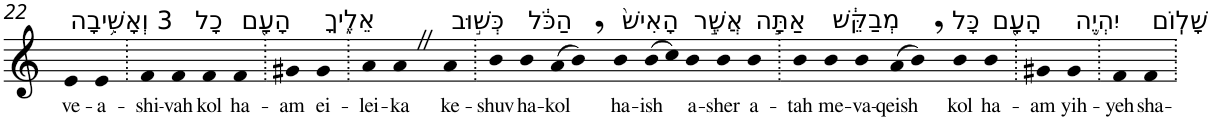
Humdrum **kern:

**kern	**text
*part1	*part1
*staff1	*staff1
*I"Piano	*
*I'Pno	*
!!LO:PB:g=z
*clefG2	*
*k[]	*
=22	=22
!LO:TX:a:t=3 וְאָשִׁ֥יבָה	!
!	!LO:LY:b
4e	ve-
!	!LO:LY:b
4e	-a-
=23.	=23.
!	!LO:LY:b
4f	-shi-
!	!LO:LY:b
4f	-vah
!LO:TX:a:t=כָל	!
!	!LO:LY:b
4f	kol
!LO:TX:a:t=הָעָ֖ם	!
!	!LO:LY:b
4f	ha-
=24.	=24.
!	!LO:LY:b
4g#X	-am
!LO:TX:a:t=אֵלֶ֑יךָ	!
!	!LO:LY:b
4g#	ei-
=25.	=25.
!	!LO:LY:b
4a	-lei-
!	!LO:LY:b
4aZ	-ka
!LO:TX:a:t=כְּשׁ֣וּב	!
!	!LO:LY:b
4a	ke-
=26.	=26.
!	!LO:LY:b
4b	-shuv
!LO:TX:a:t=הַכֹּ֔ל	!
!	!LO:LY:b
4b	ha-
!	!LO:LY:b
(>8a	-kol
8b,)	.
!LO:TX:a:t=הָאִישׁ֙	!
!	!LO:LY:b
4b	ha-
!	!LO:LY:b
(>8b	-ish
8cc)	.
!LO:TX:a:t=אֲשֶׁ֣ר	!
!	!LO:LY:b
4b	a-
!	!LO:LY:b
4b	-sher
!LO:TX:a:t=אַתָּ֣ה	!
!	!LO:LY:b
4b	a-
=27.	=27.
!	!LO:LY:b
4b	-tah
!LO:TX:a:t=מְבַקֵּ֔שׁ	!
!	!LO:LY:b
4b	me-
!	!LO:LY:b
4b	-va-
!	!LO:LY:b
(>8a	-qeish
8b,)	.
!LO:TX:a:t=כָּל	!
!	!LO:LY:b
4b	kol
!LO:TX:a:t=הָעָ֖ם	!
!	!LO:LY:b
4b	ha-
=28.	=28.
!	!LO:LY:b
4g#X	-am
!LO:TX:a:t=יִהְיֶ֥ה	!
!	!LO:LY:b
4g#	yih-
=29.	=29.
!	!LO:LY:b
4f	-yeh
!LO:TX:a:t=שָׁלֽוֹם	!
!	!LO:LY:b
4f	sha-
=.	=.
*-	*-
